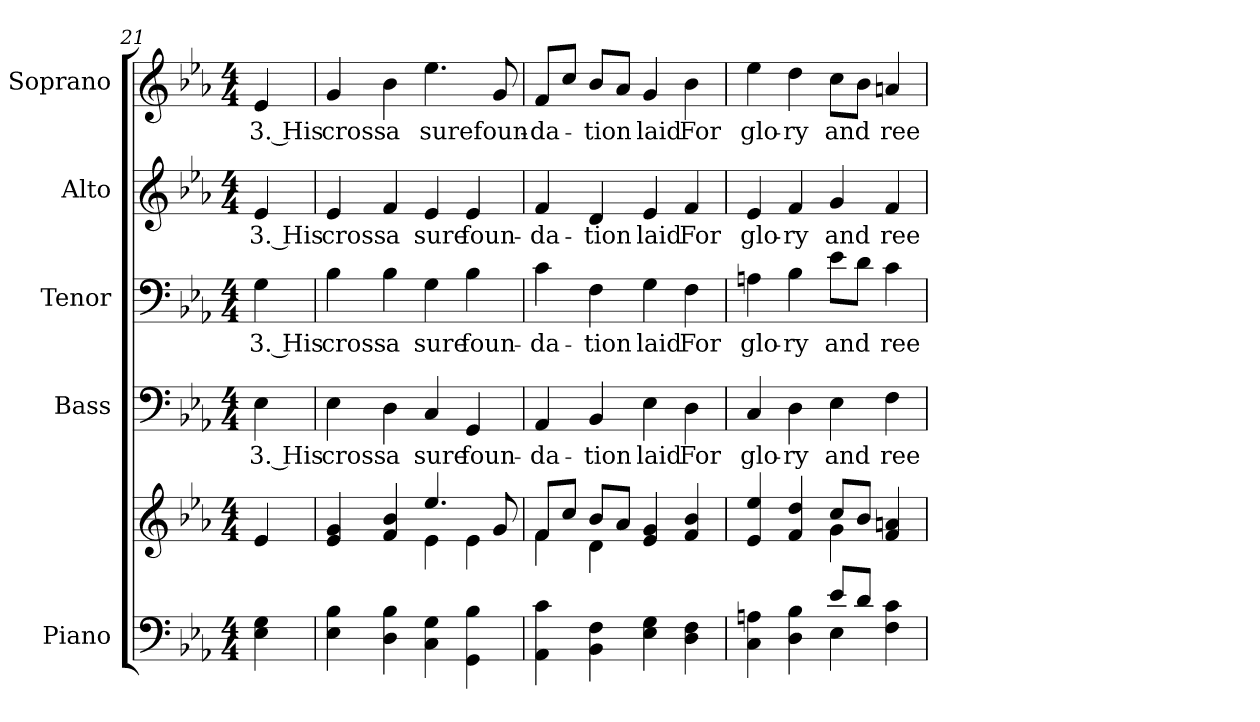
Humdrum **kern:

**kern	**kern	**kern	**text	**kern	**text	**kern	**text	**kern	**text
*part5	*part5	*part4	*part4	*part3	*part3	*part2	*part2	*part1	*part1
*staff6	*staff5	*staff4	*staff4	*staff3	*staff3	*staff2	*staff2	*staff1	*staff1
*I"Piano	*	*I"Bass	*	*I"Tenor	*	*I"Alto	*	*I"Soprano	*
*I'Pno.	*	*I'B.	*	*I'T.	*	*I'A.	*	*I'S.	*
*clefF4	*clefG2	*clefF4	*	*clefF4	*	*clefG2	*	*clefG2	*
*k[b-e-a-]	*k[b-e-a-]	*k[b-e-a-]	*	*k[b-e-a-]	*	*k[b-e-a-]	*	*k[b-e-a-]	*
*E-:	*E-:	*E-:	*	*E-:	*	*E-:	*	*E-:	*
*M4/4	*M4/4	*M4/4	*	*M4/4	*	*M4/4	*	*M4/4	*
=21	=21	=21	=21	=21	=21	=21	=21	=21	=21
!	!	!	!LO:LY:b:color=#000000	!	!	!	!	!	!
!	!	!	!	!	!LO:LY:b:color=#000000	!	!	!	!
!	!	!	!	!	!	!	!LO:LY:b:color=#000000	!	!
!	!	!	!	!	!	!	!	!	!LO:LY:b:color=#000000
4E-i\ 4Gi	4e-i/	4E-i\	3. His	4Gi\	3. His	4e-i/	3. His	4e-i/	3. His
!!LO:PB:g=z
=22	=22	=22	=22	=22	=22	=22	=22	=22	=22
*	*^	*	*	*	*	*	*	*	*
!	!	!	!	!LO:LY:b:color=#000000	!	!	!	!	!	!
!	!	!	!	!	!	!LO:LY:b:color=#000000	!	!	!	!
!	!	!	!	!	!	!	!	!LO:LY:b:color=#000000	!	!
!	!	!	!	!	!	!	!	!	!	!LO:LY:b:color=#000000
4E-i\ 4B-i	4e-i/ 4gi	2ryy	4E-i\	cross	4B-i\	cross	4e-i/	cross	4gi/	cross
!	!	!	!	!LO:LY:b:color=#000000	!	!	!	!	!	!
!	!	!	!	!	!	!LO:LY:b:color=#000000	!	!	!	!
!	!	!	!	!	!	!	!	!LO:LY:b:color=#000000	!	!
!	!	!	!	!	!	!	!	!	!	!LO:LY:b:color=#000000
4Di\ 4B-i	4fi/ 4b-i	.	4Di\	a	4B-i\	a	4fi/	a	4b-i\	a
!	!	!	!	!LO:LY:b:color=#000000	!	!	!	!	!	!
!	!	!	!	!	!	!LO:LY:b:color=#000000	!	!	!	!
!	!	!	!	!	!	!	!	!LO:LY:b:color=#000000	!	!
!	!	!	!	!	!	!	!	!	!	!LO:LY:b:color=#000000
4Ci\ 4Gi	4.ee-i/	4e-i\	4Ci/	sure	4Gi\	sure	4e-i/	sure	4.ee-i\	sure
!	!	!	!	!LO:LY:b:color=#000000	!	!	!	!	!	!
!	!	!	!	!	!	!LO:LY:b:color=#000000	!	!	!	!
!	!	!	!	!	!	!	!	!LO:LY:b:color=#000000	!	!
4GGi\ 4B-i	.	4e-i\	4GGi/	foun-	4B-i\	foun-	4e-i/	foun-	.	.
!	!	!	!	!	!	!	!	!	!	!LO:LY:b:color=#000000
.	8gi/	.	.	.	.	.	.	.	8gi/	foun-
=23	=23	=23	=23	=23	=23	=23	=23	=23	=23	=23
!	!	!	!	!LO:LY:b:color=#000000	!	!	!	!	!	!
!	!	!	!	!	!	!LO:LY:b:color=#000000	!	!	!	!
!	!	!	!	!	!	!	!	!LO:LY:b:color=#000000	!	!
!	!	!	!	!	!	!	!	!	!	!LO:LY:b:color=#000000
4AA-i\ 4ci	8fi/L	4fi\	4AA-i/	-da-	4ci\	-da-	4fi/	-da-	8fi/L	-da-
.	8cci/J	.	.	.	.	.	.	.	8cci/J	.
!	!	!	!	!LO:LY:b:color=#000000	!	!	!	!	!	!
!	!	!	!	!	!	!LO:LY:b:color=#000000	!	!	!	!
!	!	!	!	!	!	!	!	!LO:LY:b:color=#000000	!	!
!	!	!	!	!	!	!	!	!	!	!LO:LY:b:color=#000000
4BB-i\ 4Fi	8b-i/L	4di\	4BB-i/	-tion	4Fi\	-tion	4di/	-tion	8b-i/L	-tion
.	8a-i/J	.	.	.	.	.	.	.	8a-i/J	.
!	!	!	!	!LO:LY:b:color=#000000	!	!	!	!	!	!
!	!	!	!	!	!	!LO:LY:b:color=#000000	!	!	!	!
!	!	!	!	!	!	!	!	!LO:LY:b:color=#000000	!	!
!	!	!	!	!	!	!	!	!	!	!LO:LY:b:color=#000000
4E-i\ 4Gi	4e-i/ 4gi	2ryy	4E-i\	laid	4Gi\	laid	4e-i/	laid	4gi/	laid
!	!	!	!	!LO:LY:b:color=#000000	!	!	!	!	!	!
!	!	!	!	!	!	!LO:LY:b:color=#000000	!	!	!	!
!	!	!	!	!	!	!	!	!LO:LY:b:color=#000000	!	!
!	!	!	!	!	!	!	!	!	!	!LO:LY:b:color=#000000
4Di\ 4Fi	4fi/ 4b-i	.	4Di\	For	4Fi\	For	4fi/	For	4b-i\	For
!!LO:PB:g=z
=24	=24	=24	=24	=24	=24	=24	=24	=24	=24	=24
*^	*	*	*	*	*	*	*	*	*	*
!	!	!	!	!	!LO:LY:b:color=#000000	!	!	!	!	!	!
!	!	!	!	!	!	!	!LO:LY:b:color=#000000	!	!	!	!
!	!	!	!	!	!	!	!	!	!LO:LY:b:color=#000000	!	!
!	!	!	!	!	!	!	!	!	!	!	!LO:LY:b:color=#000000
4Ci\ 4Ani	2ryy	4e-i/ 4ee-i	2ryy	4Ci/	glo-	4Ani\	glo-	4e-i/	glo-	4ee-i\	glo-
!	!	!	!	!	!LO:LY:b:color=#000000	!	!	!	!	!	!
!	!	!	!	!	!	!	!LO:LY:b:color=#000000	!	!	!	!
!	!	!	!	!	!	!	!	!	!LO:LY:b:color=#000000	!	!
!	!	!	!	!	!	!	!	!	!	!	!LO:LY:b:color=#000000
4Di\ 4B-i	.	4fi/ 4ddi	.	4Di\	-ry	4B-i\	-ry	4fi/	-ry	4ddi\	-ry
!	!	!	!	!	!LO:LY:b:color=#000000	!	!	!	!	!	!
!	!	!	!	!	!	!	!LO:LY:b:color=#000000	!	!	!	!
!	!	!	!	!	!	!	!	!	!LO:LY:b:color=#000000	!	!
!	!	!	!	!	!	!	!	!	!	!	!LO:LY:b:color=#000000
8e-i/L	4E-i\	8cci/L	4gi\	4E-i\	and	8e-i\L	and	4gi/	and	8cci\L	and
8di/J	.	8b-i/J	.	.	.	8di\J	.	.	.	8b-i\J	.
!	!	!	!	!	!LO:LY:b:color=#000000	!	!	!	!	!	!
!	!	!	!	!	!	!	!LO:LY:b:color=#000000	!	!	!	!
!	!	!	!	!	!	!	!	!	!LO:LY:b:color=#000000	!	!
!	!	!	!	!	!	!	!	!	!	!	!LO:LY:b:color=#000000
4Fi\ 4ci	4ryy	4fi/ 4ani	4ryy	4Fi\	ree	4ci\	ree	4fi/	ree	4ani/	ree
*v	*v	*	*	*	*	*	*	*	*	*	*
*	*v	*v	*	*	*	*	*	*	*	*
=	=	=	=	=	=	=	=	=	=
*-	*-	*-	*-	*-	*-	*-	*-	*-	*-
